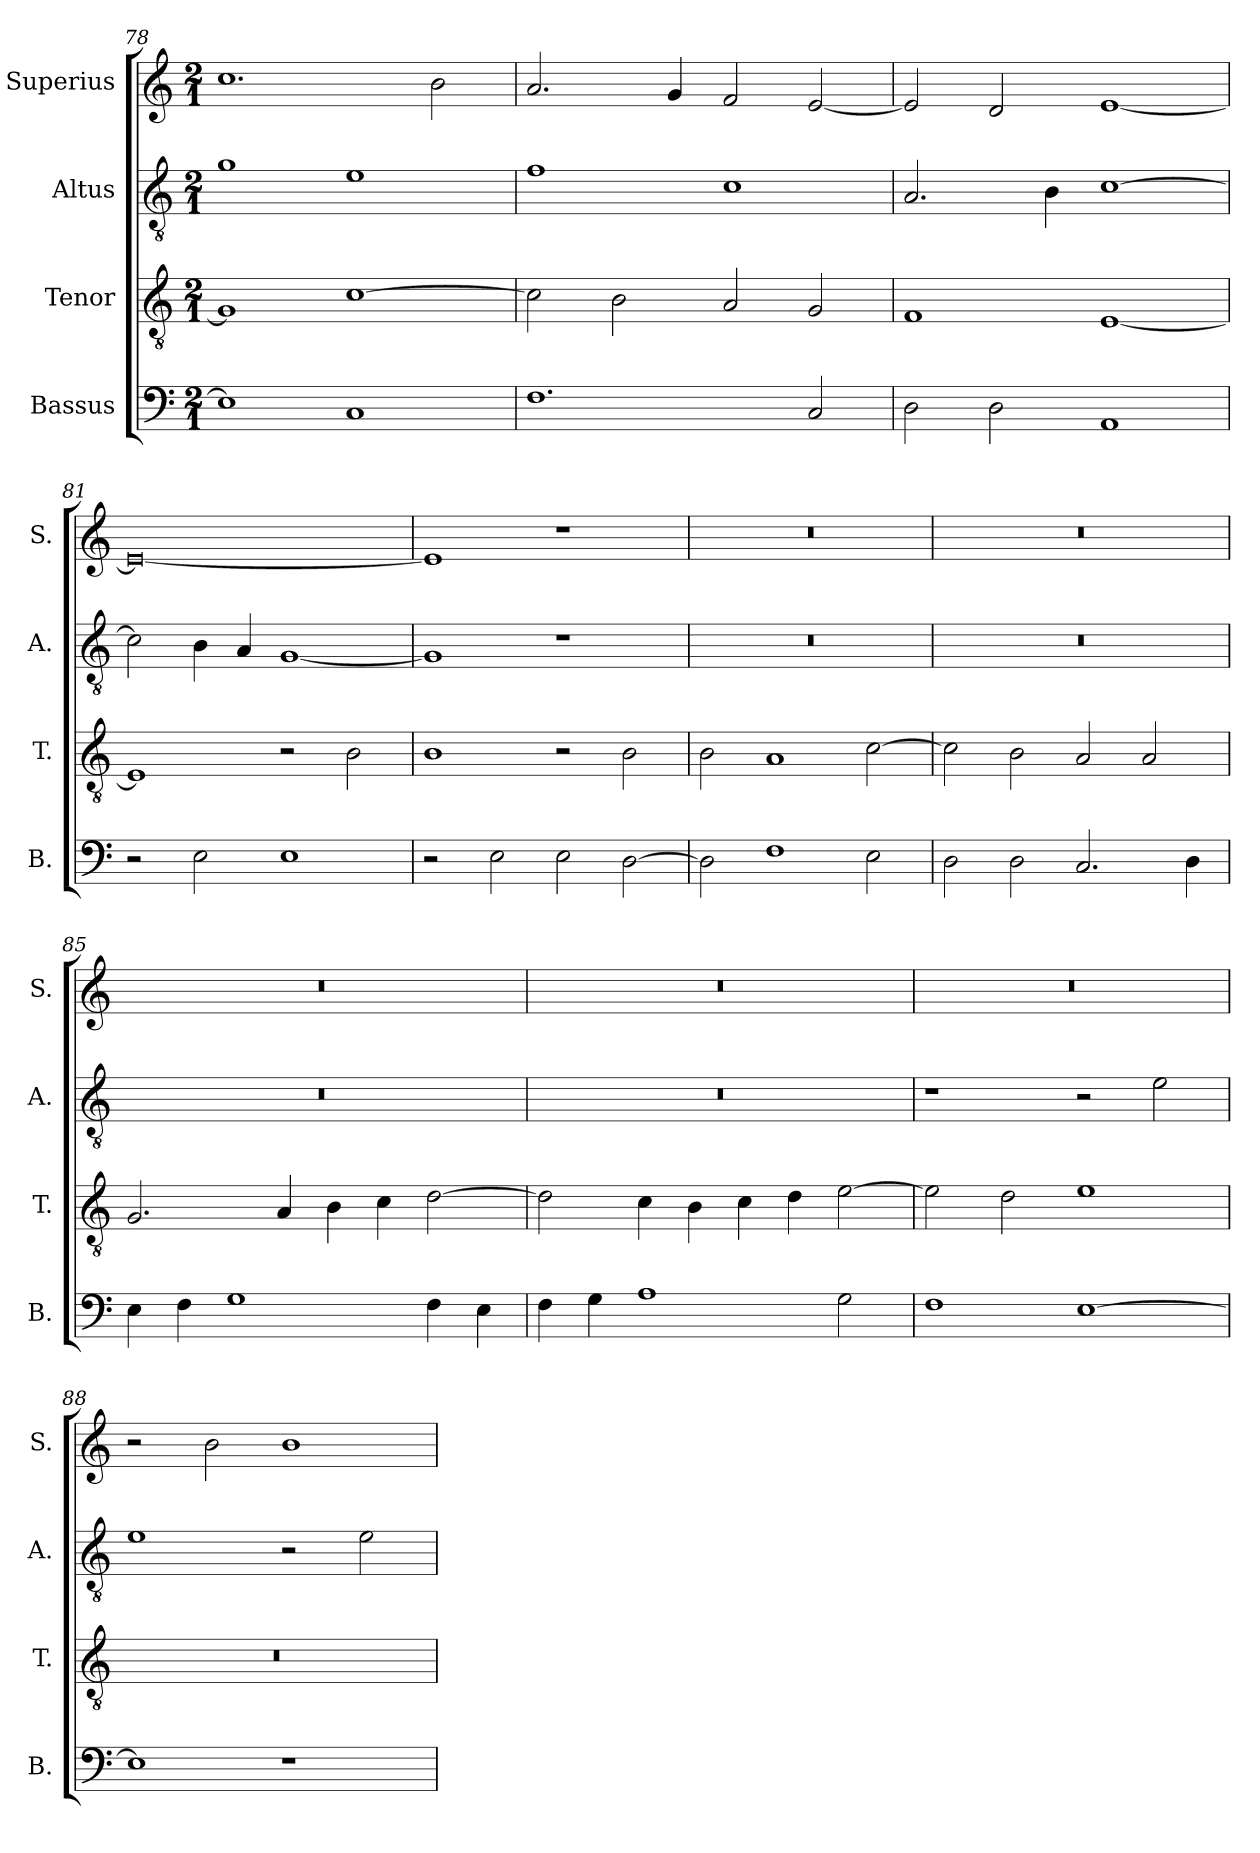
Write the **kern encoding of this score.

**kern	**kern	**kern	**kern
*part4	*part3	*part2	*part1
*staff4	*staff3	*staff2	*staff1
*I"Bassus	*I"Tenor	*I"Altus	*I"Superius
*I'B.	*I'T.	*I'A.	*I'S.
*clefF4	*clefGv2	*clefGv2	*clefG2
*k[]	*k[]	*k[]	*k[]
*M2/1	*M2/1	*M2/1	*M2/1
=78	=78	=78	=78
1E]	1G]	1g	1.cc
1C	[1c	1e	.
.	.	.	2b\
=79	=79	=79	=79
1.F	2c\]	1f	2.a/
.	2B\	.	.
.	.	.	4g/
.	2A/	1c	2f/
2C/	2G/	.	[2e/
=80	=80	=80	=80
2D\	1F	2.A/	2e/]
2D\	.	.	2d/
.	.	4B\	.
1AA	[1E	[1c	[1e
!!LO:LB:g=z
=81	=81	=81	=81
2r	1E]	2c\]	0e_
2E\	.	4B\	.
.	.	4A/	.
1E	2r	[1G	.
.	2B\	.	.
=82	=82	=82	=82
2r	1B	1G]	1e]
2E\	.	.	.
2E\	2r	1r	1r
[2D\	2B\	.	.
=83	=83	=83	=83
2D\]	2B\	0r	0r
1F	1A	.	.
2E\	[2c\	.	.
=84	=84	=84	=84
2D\	2c\]	0r	0r
2D\	2B\	.	.
2.C/	2A/	.	.
.	2A/	.	.
4D\	.	.	.
=85	=85	=85	=85
4E\	2.G/	0r	0r
4F\	.	.	.
1G	.	.	.
.	4A/	.	.
.	4B\	.	.
.	4c\	.	.
4F\	[2d\	.	.
4E\	.	.	.
=86	=86	=86	=86
4F\	2d\]	0r	0r
4G\	.	.	.
1A	4c\	.	.
.	4B\	.	.
.	4c\	.	.
.	4d\	.	.
2G\	[2e\	.	.
!!LO:LB:g=z
=87	=87	=87	=87
1F	2e\]	1r	0r
.	2d\	.	.
[1E	1e	2r	.
.	.	2e\	.
=88	=88	=88	=88
1E]	0r	1e	2r
.	.	.	2b\
1r	.	2r	1b
.	.	2e\	.
=	=	=	=
*-	*-	*-	*-
